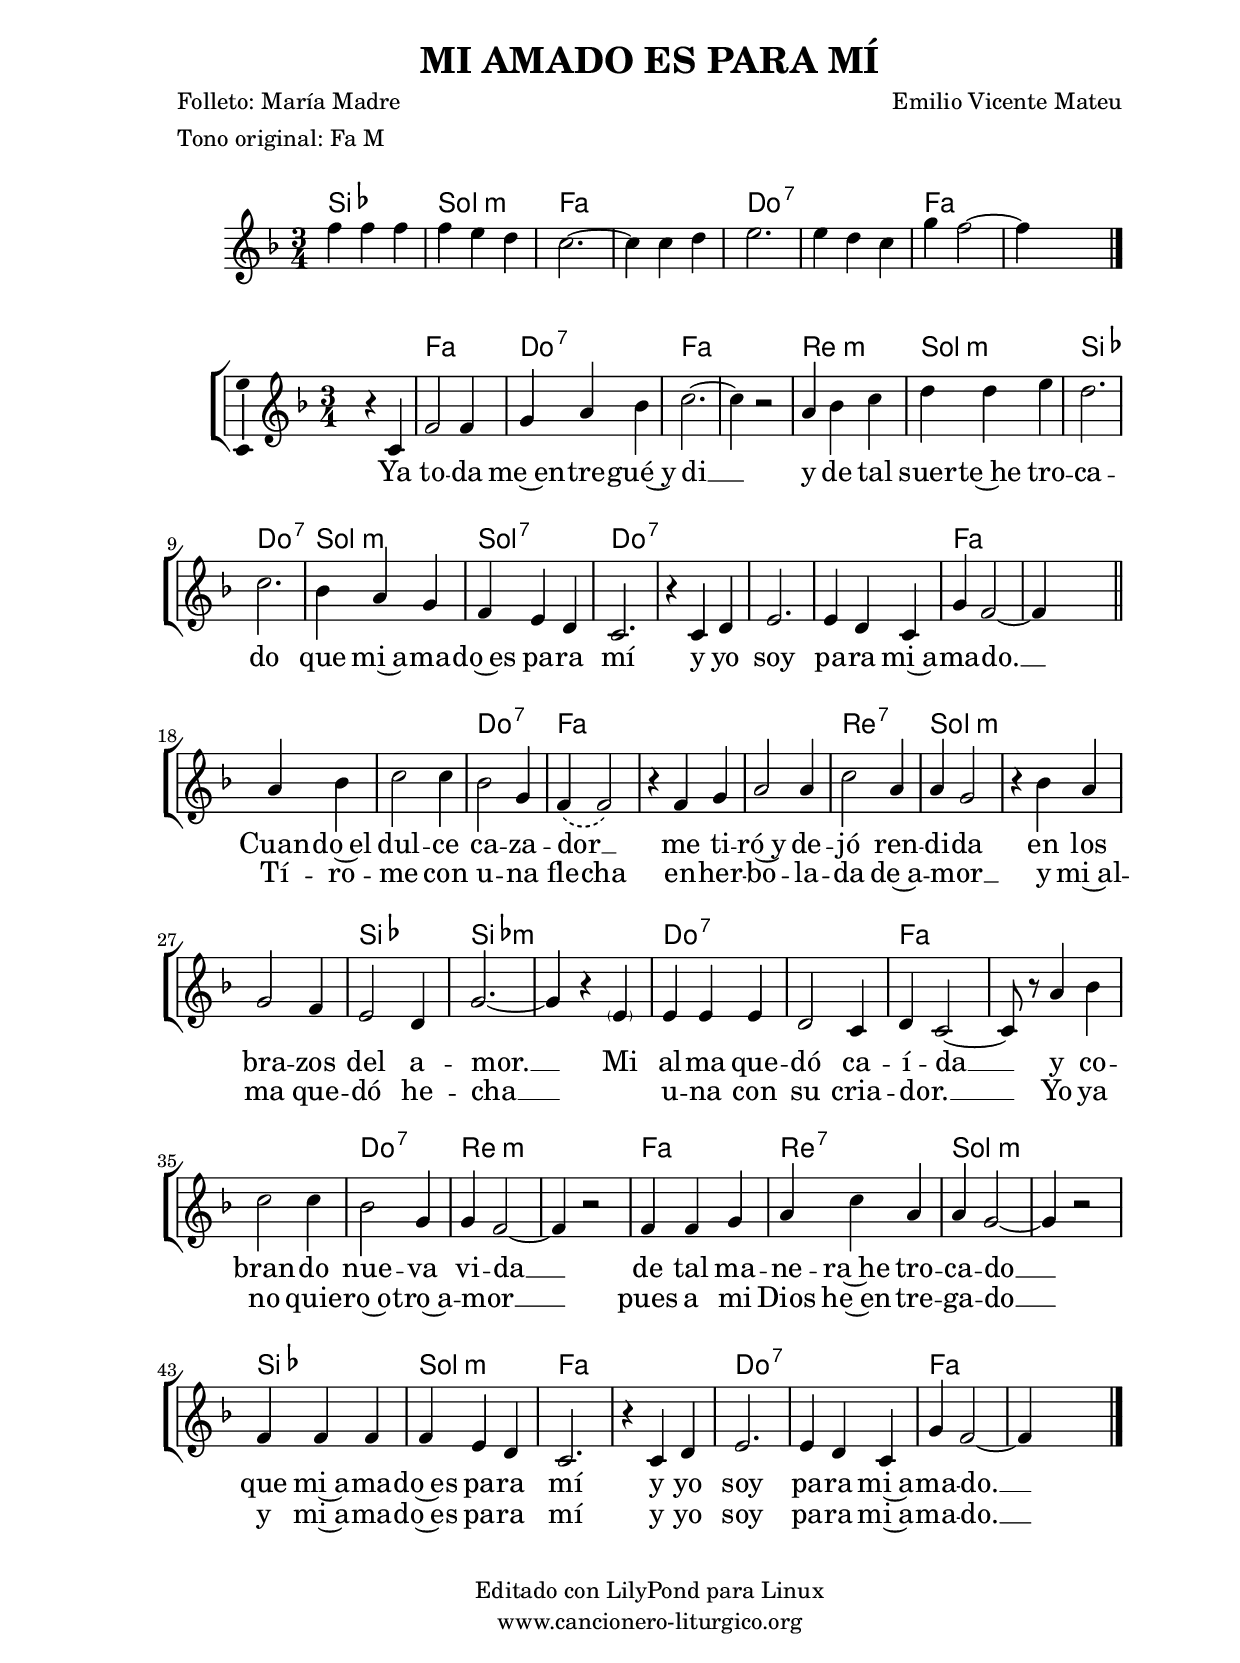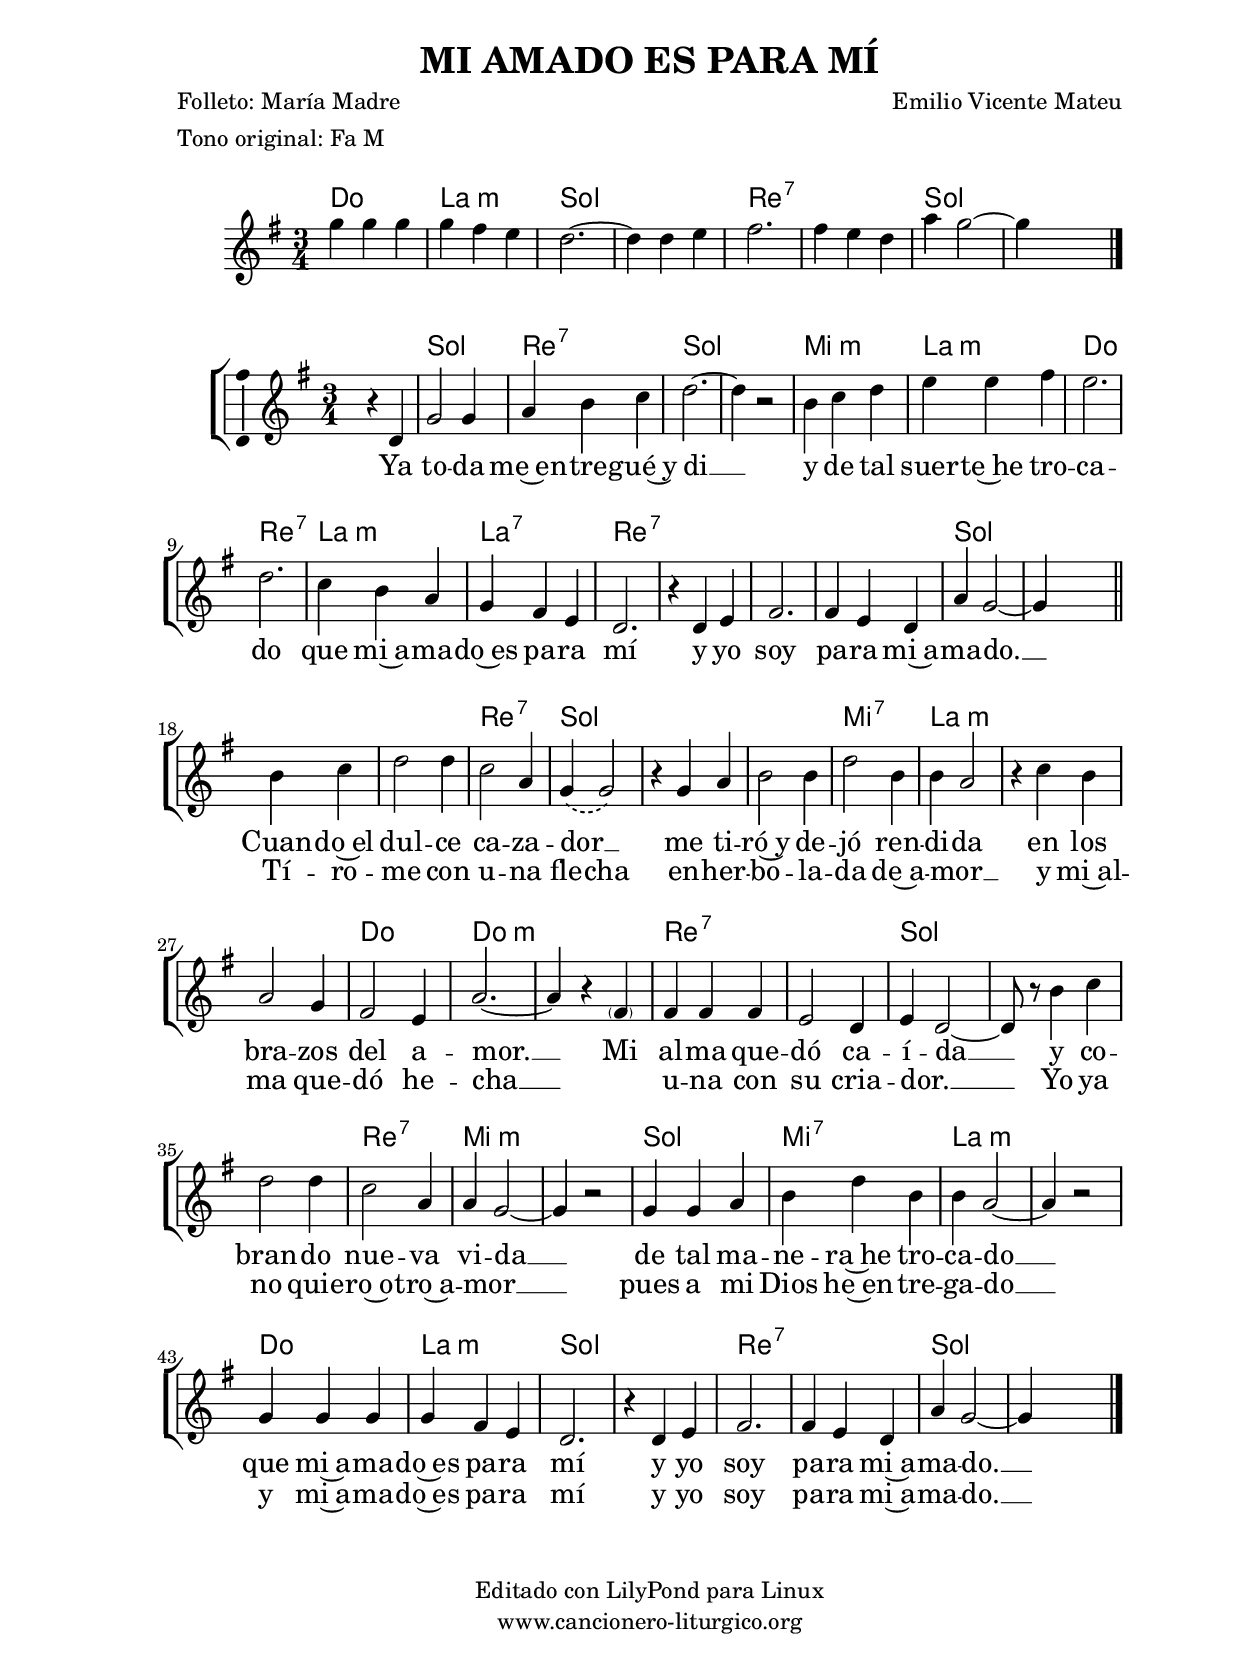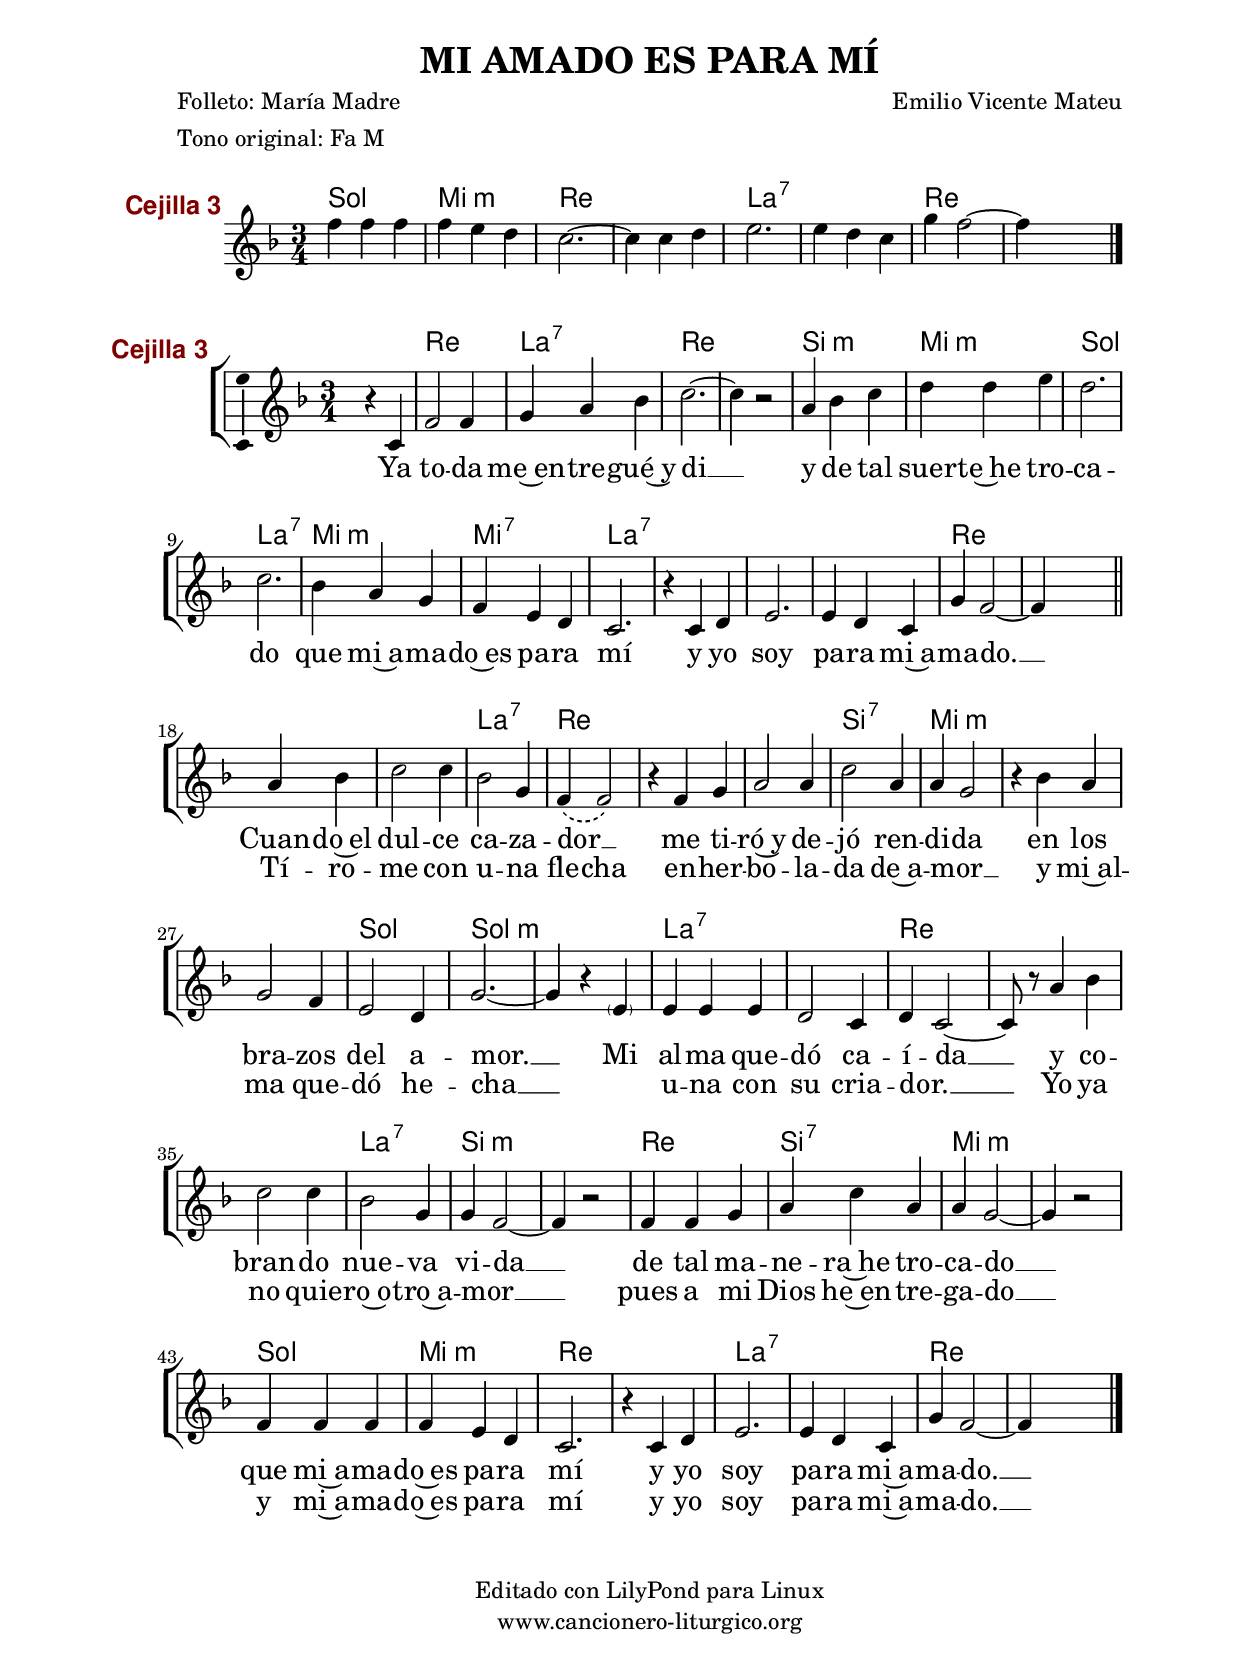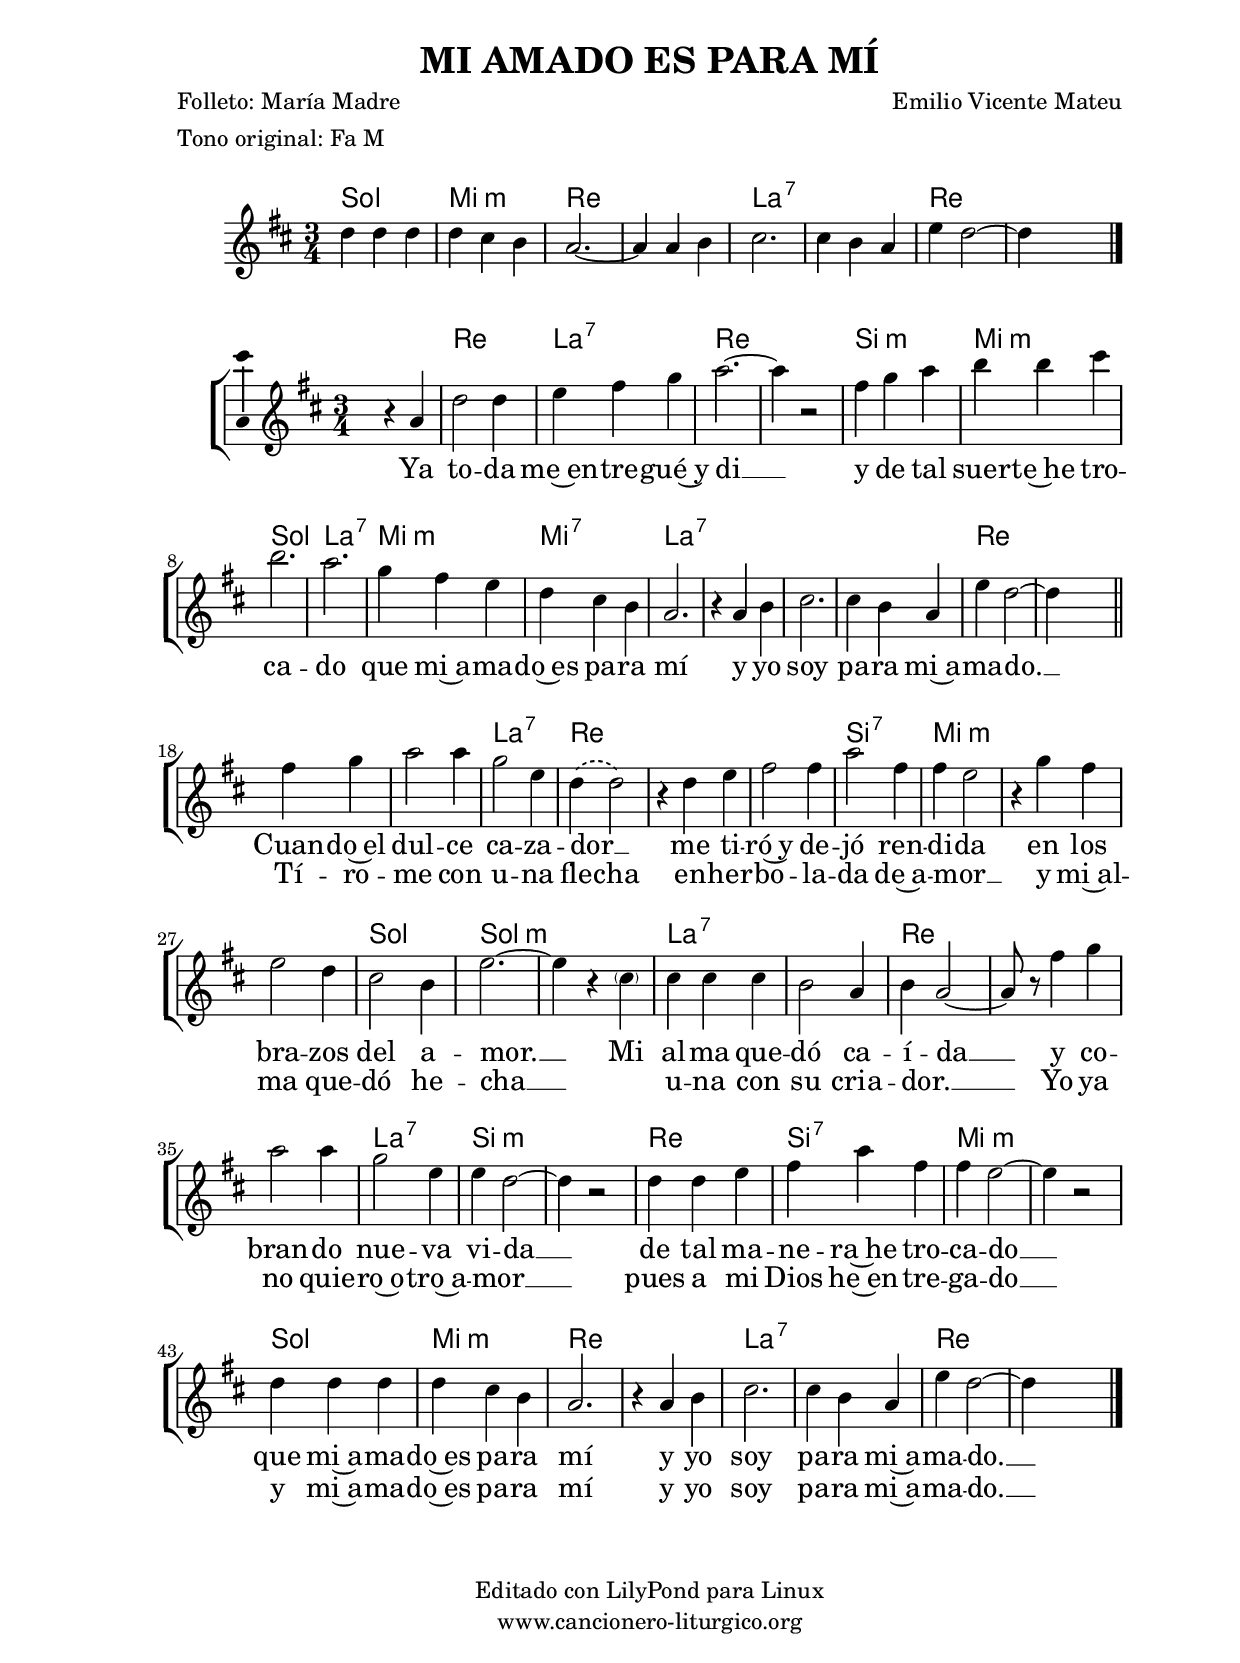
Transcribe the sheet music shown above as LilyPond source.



%versión de lilypond para la que se ha escrito esta partitura:
\version "2.16.0"

	%Tamaño papel
	#(set-default-paper-size "a4")
	%Tamaño partitura
	#(set-global-staff-size 20)
	%No responde al pulsar sobre una nota
	#(ly:set-option 'point-and-click #f)

%parámetros del encabezamiento:
\header {
	title = "MI AMADO ES PARA MÍ"
	subtitle = ""
	composer = "Emilio Vicente Mateu"
	poet = "Folleto: María Madre"
	meter = "Tono original: Fa M"
	arranger = ""
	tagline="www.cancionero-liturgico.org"
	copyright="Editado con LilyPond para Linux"
	tiempo = ""
	usos = "Gracias"
	letra = ""
	}

%parámetros asociados al papel:
\paper  {
	oddHeaderMarkup = \markup {\fill-line { \on-the-fly #not-first-page \fromproperty #'header:title \on-the-fly #not-first-page \fromproperty #'header:composer }}
	evenHeaderMarkup = \markup {\fill-line { \fromproperty #'header:composer \fromproperty #'header:title }}
	#(set-paper-size "a4")
	print-page-number = ##f
	first-page-number = 1
	print-first-page-number = ##f
%	head-separation = 3.0 \cm
	top-margin = 2.0 \cm
	bottom-margin = 0.5\cm
%%%	bottom-margin = -2.0\cm
	left-margin = 3.0 \cm
	line-width = 16.0 \cm 
	indent = 8\mm
	interscoreline = 2.\mm
	between-system-space = 15\mm
%	para que las partituras no llenen la hoja:
	ragged-bottom = ##t
%	idem para la última hoja:
	ragged-last-bottom = ##f
%	para que las partituras llenen el ancho del papel:
	ragged-last = ##f
	after-title-space = 2.5 \cm
page-count=1
%system-count=8

	%Flexible Vertical Spacing
%	markup-markup-spacing =
%	#'((basic-distance . 15) (minimum-distance . 15) (padding . 3))
	markup-system-spacing =
	#'((basic-distance . 15) (minimum-distance . 15) (padding . 3))
	system-system-spacing =
	#'((basic-distance . 15) (minimum-distance . 15) (padding . 3))
	score-system-spacing =
	#'((basic-distance . 15) (minimum-distance . 15) (padding . 5))
%	top-system-spacing = % header
%	#'((basic-distance . 8) (minimum-distance . 0) (padding . 0))
%	top-markup-spacing =
%	#'((basic-distance . 20) (minimum-distance . 20) (padding . 0))
	last-bottom-spacing = % footer
	#'((basic-distance . 5) (minimum-distance . 5) (padding . 0))
%	score-markup-spacing =
%	#'((basic-distance . 16) (minimum-distance . 13) (padding . 0))

	}


%parámetros que afectan a toda la partitura:
global =  {
	%clave de sol (G):
	\clef G
	%armadura:
%%%	\transpose e c
	\key f \major
	\tempo 4=120
	\set Score.tempoHideNote = ##t
	}


acordesintro = {
	\italianChords
	\chordmode {
%%%	\transpose c d
{

bes2. g:m f s c:7 s f s

}
}
}

melodiaintro = 

%%%\transpose c d
{
	\relative c''{
	\time 3/4

f4 f f
f e d
c2.~
c4 c d
e2.
e4 d c
g'4 f2~
f4 s2

\bar "|."
}
}

acordes = {
	\italianChords
	\chordmode {
%%%	\transpose e c
{

s2.
f2. c:7 f s d:m g:m bes c:7 g:m g:7 c:7 s s s f s

s2.
f2. c:7 f s s d:7 g:m s s bes bes:m s c:7 s f s s c:7 d:m s f d:7 g:m s bes g:m f s c:7 s f s

}
}
}

melodia = 
%%%\transpose e c
{
	\relative c'{
\time 3/4

\phrasingSlurDashed

s4 r4 c4
f2 f4
g4 a bes
c2.~
c4 r2
a4 bes c
d4 d e
d2.
c2.
bes4 a g
f4 e d
c2.
r4 c4 d
e2. e4 d c
g'4 f2~
f4 s2

\bar "||"
\break

s4 a4 bes
c2 c4
bes2 g4
f4 \(f2\)
r4 f4 g
a2 a4
c2 a4
a4 g2
r4 bes4 a
g2 f4
e2 d4
g2.~
g4 r4 \parenthesize e4
e4 e e
d2 c4
d4 c2~
c8 r8 a'4 bes
c2 c4
bes2 g4
g4 f2~
f4 r2

f4 f g
a4 c a
a4 g2~
g4 r2

f4 f f
f4 e d
c2.

r4 c4 d
e2.
e4 d c
g'4 f2~
f4 s2

\bar "|."
	}
	}


texto = \lyricmode {
Ya to -- da me~en -- tre -- gué~y di __
y de tal suer -- te~he tro -- ca -- do
que mi~a -- ma -- do~es pa -- ra mí
y yo soy pa -- ra mi~a -- ma -- do. __

Cuan -- do~el dul -- ce ca -- za -- dor __ _
me ti -- ró~y de -- jó ren -- di -- da
en los bra -- zos del a -- mor. __

Mi al -- ma que -- dó ca -- í -- da __
y co -- bran -- do nue -- va vi -- da __
de tal ma -- ne -- ra~he tro -- ca -- do __
que mi~a -- ma -- do~es pa -- ra mí
y yo soy pa -- ra mi~a -- ma -- do. __

	}

textodos = \lyricmode {
\skip 1 \skip 1 \skip 1 \skip 1 \skip 1 \skip 1
\skip 1 \skip 1 \skip 1 \skip 1 \skip 1 \skip 1
\skip 1 \skip 1 \skip 1 \skip 1 \skip 1 \skip 1
\skip 1 \skip 1 \skip 1 \skip 1 \skip 1 \skip 1
\skip 1 \skip 1 \skip 1 \skip 1 \skip 1 \skip 1

Tí -- ro -- me con u -- na fle -- cha
en -- her -- bo -- la -- da de~a -- mor __ _
y mi~al -- ma que -- dó he -- cha __
"  " u -- na con su cria -- dor. __ _

Yo ya no quie -- ro~o -- tro~a -- mor __ _
pues a mi Dios he~en -- tre -- ga -- do __
y mi~a -- ma -- do~es pa -- ra mí
y yo soy pa -- ra mi~a -- ma -- do. __

	}


acordesintroStaff = \context ChordNames = acordesintroStaff <<
	\set chordChanges = ##t
	\acordesintro
	>>

acordesStaff = \context ChordNames = acordesStaff <<
	\set chordChanges = ##t
	\acordes
	>>


%%%%%%%%%%%%%%%%%%%%%%%%%%%%%%%%%%% CEJILLA %%%%%%%%%%%%%%%%%%%%%%%%%%%%%%%%%%%
acordesintrocejilla = {
%%%	\override ChordNames.ChordName #'font-size = #-1
%%%	\override ChordNames.ChordName #'font-series = #'bold
	\transpose f d {
		\acordesintro
		}
	}

acordesintrocejillaStaff = \context ChordNames = acordesintrocejillaStaff <<
	\set Staff.instrumentName = \markup \with-color #darkred \larger \bold \sans "Cejilla 3"
	\set chordChanges = ##t
	\acordesintrocejilla
	>>
acordescejilla = {
%%%	\override ChordNames.ChordName #'font-size = #-1
%%%	\override ChordNames.ChordName #'font-series = #'bold
	\transpose f d {
		\acordes
		}
	}

acordescejillaStaff = \context ChordNames = acordescejillaStaff <<
	\set Staff.instrumentName = \markup \with-color #darkred \larger \bold \sans "Cejilla 3"
	\set chordChanges = ##t
	\acordescejilla
	>>
%%%%%%%%%%%%%%%%%%%%%%%%%%%%%%%%%%% CEJILLA %%%%%%%%%%%%%%%%%%%%%%%%%%%%%%%%%%%


vozintroStaff = \context Voice = vozintroStaff
<<
	\override Staff.StaffSymbol #'staff-space = #(magstep -0.35)
	\set Staff.midiInstrument = #"english horn"
	\set Staff.midiMinimumVolume = #0.7
	\set Staff.midiMaximumVolume = #0.9
	\global
	\melodiaintro
	>>

vozStaff = \context Voice = vozStaff
\with {\consists "Ambitus_engraver"}
<<
%	\set Staff.instrumentName = ""
%	\set Staff.shortInstrumentName = ""
%	\set Staff.midiInstrument = #"clarinet"
%	\set Staff.midiInstrument = #"cello"
%	\set Staff.midiInstrument = #"flute"
	\set Staff.midiInstrument = #"electric guitar (jazz)"
%	\set Staff.midiInstrument = #"english horn"
%	\set Staff.midiInstrument = #"violin"
%	\set Staff.midiInstrument = #"glockenspiel"
	\set Staff.midiMinimumVolume = #0.7
	\set Staff.midiMaximumVolume = #0.9
	\global
	\melodia
	>>

textoStaff = \context Lyrics = textoStaff <<
	\lyricsto vozStaff \texto
	>>

textodosStaff = \context Lyrics = textodosStaff <<
	\lyricsto vozStaff \textodos
	>>


\book {
	\score {
		\context ChoirStaff {
%			\override StaffGroup.SystemStartBracket #'collapse-height = #1
%			\override Score.SystemStartBar #'collapse-height = #1
			<<
			\acordesintroStaff
			\vozintroStaff
			>>
			}
		\layout {
	    		\context {
				\Lyrics
				\override LyricText #'font-size = #2
				}
	   		 \context {
				\Score
				\override StaffSymbol #'staff-space = #(magstep +3)
				}
			}
		}
	\score {
		\context ChoirStaff {
			\override StaffGroup.SystemStartBracket #'collapse-height = #1
			\override Score.SystemStartBar #'collapse-height = #1
			<<
			\acordesStaff
			\vozStaff
			\textoStaff
			\textodosStaff
			>>
			}
		\layout {
	    		\context {
				\Lyrics
				\override LyricText #'font-size = #2
				}
	   		 \context {
				\Score
				\override StaffSymbol #'staff-space = #(magstep +3)
				}
			}
		}
	\score {
		\unfoldRepeats
		\context ChoirStaff {
			<<
			\acordesintroStaff
			\vozintroStaff
			>>
			<<
			\acordesStaff
			\vozStaff
			>>
			}
		\midi {
	  		\context {
	  			\Score
				tempoWholesPerMinute = #(ly:make-moment 70 4)
				}
			}
		}
	}


%Partitura para guitarra
#(define output-suffix "G")
\book {
	\score {
		\context ChoirStaff {
%			\override StaffGroup.SystemStartBracket #'collapse-height = #1
%			\override Score.SystemStartBar #'collapse-height = #1
			<<
			\acordesintrocejillaStaff
			\vozintroStaff
			>>
			}
		\layout {
%%%%%%%%%%%%%%%%%%%%%%%%%%%%%%%%%%% CEJILLA %%%%%%%%%%%%%%%%%%%%%%%%%%%%%%%%%%%
			\context {
				\ChordNames \consists Instrument_name_engraver
				}
%%%%%%%%%%%%%%%%%%%%%%%%%%%%%%%%%%% CEJILLA %%%%%%%%%%%%%%%%%%%%%%%%%%%%%%%%%%%
	    		\context {
				\Lyrics
				\override LyricText #'font-size = #2
				}
	   		 \context {
				\Score
				\override StaffSymbol #'staff-space = #(magstep +3)
				}
			}
		}
	\score {
		\context ChoirStaff {
			\override StaffGroup.SystemStartBracket #'collapse-height = #1
			\override Score.SystemStartBar #'collapse-height = #1
			<<
			\acordescejillaStaff
			\vozStaff
			\textoStaff
			\textodosStaff
			>>
			}
		\layout {
%%%%%%%%%%%%%%%%%%%%%%%%%%%%%%%%%%% CEJILLA %%%%%%%%%%%%%%%%%%%%%%%%%%%%%%%%%%%
			\context {
				\ChordNames \consists Instrument_name_engraver
				}
%%%%%%%%%%%%%%%%%%%%%%%%%%%%%%%%%%% CEJILLA %%%%%%%%%%%%%%%%%%%%%%%%%%%%%%%%%%%
	    		\context {
				\Lyrics
				\override LyricText #'font-size = #2
				}
	   		 \context {
				\Score
				\override StaffSymbol #'staff-space = #(magstep +3)
				}
			}
		}
	}


#(define output-suffix "C")
\book {
	\score {
		\context ChoirStaff {
%			\override StaffGroup.SystemStartBracket #'collapse-height = #1
%			\override Score.SystemStartBar #'collapse-height = #1
\transpose c d
			<<
			\acordesintroStaff
			\vozintroStaff
			>>
			}
		\layout {
	    		\context {
				\Lyrics
				\override LyricText #'font-size = #2
				}
	   		 \context {
				\Score
				\override StaffSymbol #'staff-space = #(magstep +3)
				}
			}
		}
	\score {
		\context ChoirStaff {
			\override StaffGroup.SystemStartBracket #'collapse-height = #1
			\override Score.SystemStartBar #'collapse-height = #1
\transpose c d
			<<
			\acordesStaff
			\vozStaff
			\textoStaff
			\textodosStaff
			>>
			}
		\layout {
	    		\context {
				\Lyrics
				\override LyricText #'font-size = #2
				}
	   		 \context {
				\Score
				\override StaffSymbol #'staff-space = #(magstep +3)
				}
			}
		}
	}


#(define output-suffix "S")
\book {
	\score {
		\context ChoirStaff {
%			\override StaffGroup.SystemStartBracket #'collapse-height = #1
%			\override Score.SystemStartBar #'collapse-height = #1
\transpose c a,
			<<
			\acordesintroStaff
			\vozintroStaff
			>>
			}
		\layout {
	    		\context {
				\Lyrics
				\override LyricText #'font-size = #2
				}
	   		 \context {
				\Score
				\override StaffSymbol #'staff-space = #(magstep +3)
				}
			}
		}
	\score {
		\context ChoirStaff {
			\override StaffGroup.SystemStartBracket #'collapse-height = #1
			\override Score.SystemStartBar #'collapse-height = #1
\transpose c a
			<<
			\acordesStaff
			\vozStaff
			\textoStaff
			\textodosStaff
			>>
			}
		\layout {
	    		\context {
				\Lyrics
				\override LyricText #'font-size = #2
				}
	   		 \context {
				\Score
				\override StaffSymbol #'staff-space = #(magstep +3)
				}
			}
		}
	}


